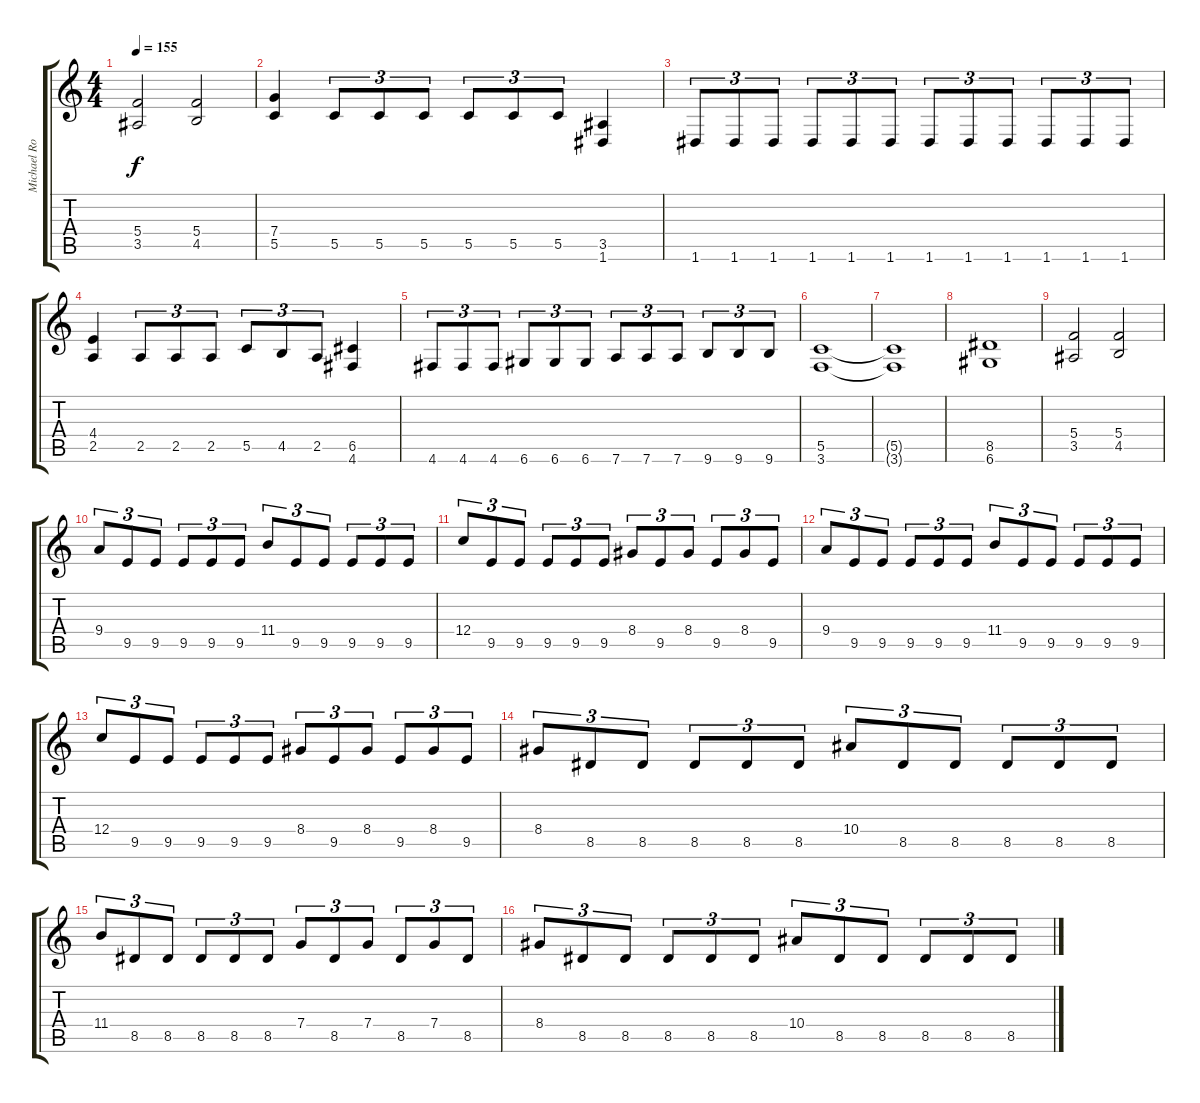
\track ("Michael Romeo - GUITARE RYTHMIQUE" "Michael Ro") {instrument distortionguitar}
\staff {score tabs}
\tuning (D4 A3 F3 C3 G2 D2) {hide}
\ts (4 4)
\tempo 155
\clef g2
\ks c
(5.4 3.5).2{dy f} (5.4 4.5).2 |
(7.4 5.5).4 5.5.8{tu (3 2)} 5.5.8{tu (3 2)} 5.5.8{tu (3 2)} 5.5.8{tu (3 2)} 5.5.8{tu (3 2)} 5.5.8{tu (3 2)} (3.5 1.6).4 |
1.6.8{tu (3 2)} 1.6.8{tu (3 2)} 1.6.8{tu (3 2)} 1.6.8{tu (3 2)} 1.6.8{tu (3 2)} 1.6.8{tu (3 2)} 1.6.8{tu (3 2)} 1.6.8{tu (3 2)} 1.6.8{tu (3 2)} 1.6.8{tu (3 2)} 1.6.8{tu (3 2)} 1.6.8{tu (3 2)} |
(4.4 2.5).4 2.5.8{tu (3 2)} 2.5.8{tu (3 2)} 2.5.8{tu (3 2)} 5.5.8{tu (3 2)} 4.5.8{tu (3 2)} 2.5.8{tu (3 2)} (6.5 4.6).4 |
4.6.8{tu (3 2)} 4.6.8{tu (3 2)} 4.6.8{tu (3 2)} 6.6.8{tu (3 2)} 6.6.8{tu (3 2)} 6.6.8{tu (3 2)} 7.6.8{tu (3 2)} 7.6.8{tu (3 2)} 7.6.8{tu (3 2)} 9.6.8{tu (3 2)} 9.6.8{tu (3 2)} 9.6.8{tu (3 2)} |
(5.5 3.6).1 |
(5.5{t} 3.6{t}).1 |
(8.5 6.6).1 |
(5.4 3.5).2 (5.4 4.5).2 |
9.4.8{tu (3 2)} 9.5.8{tu (3 2)} 9.5.8{tu (3 2)} 9.5.8{tu (3 2)} 9.5.8{tu (3 2)} 9.5.8{tu (3 2)} 11.4.8{tu (3 2)} 9.5.8{tu (3 2)} 9.5.8{tu (3 2)} 9.5.8{tu (3 2)} 9.5.8{tu (3 2)} 9.5.8{tu (3 2)} |
12.4.8{tu (3 2)} 9.5.8{tu (3 2)} 9.5.8{tu (3 2)} 9.5.8{tu (3 2)} 9.5.8{tu (3 2)} 9.5.8{tu (3 2)} 8.4.8{tu (3 2)} 9.5.8{tu (3 2)} 8.4.8{tu (3 2)} 9.5.8{tu (3 2)} 8.4.8{tu (3 2)} 9.5.8{tu (3 2)} |
9.4.8{tu (3 2)} 9.5.8{tu (3 2)} 9.5.8{tu (3 2)} 9.5.8{tu (3 2)} 9.5.8{tu (3 2)} 9.5.8{tu (3 2)} 11.4.8{tu (3 2)} 9.5.8{tu (3 2)} 9.5.8{tu (3 2)} 9.5.8{tu (3 2)} 9.5.8{tu (3 2)} 9.5.8{tu (3 2)} |
12.4.8{tu (3 2)} 9.5.8{tu (3 2)} 9.5.8{tu (3 2)} 9.5.8{tu (3 2)} 9.5.8{tu (3 2)} 9.5.8{tu (3 2)} 8.4.8{tu (3 2)} 9.5.8{tu (3 2)} 8.4.8{tu (3 2)} 9.5.8{tu (3 2)} 8.4.8{tu (3 2)} 9.5.8{tu (3 2)} |
8.4.8{tu (3 2)} 8.5.8{tu (3 2)} 8.5.8{tu (3 2)} 8.5.8{tu (3 2)} 8.5.8{tu (3 2)} 8.5.8{tu (3 2)} 10.4.8{tu (3 2)} 8.5.8{tu (3 2)} 8.5.8{tu (3 2)} 8.5.8{tu (3 2)} 8.5.8{tu (3 2)} 8.5.8{tu (3 2)} |
11.4.8{tu (3 2)} 8.5.8{tu (3 2)} 8.5.8{tu (3 2)} 8.5.8{tu (3 2)} 8.5.8{tu (3 2)} 8.5.8{tu (3 2)} 7.4.8{tu (3 2)} 8.5.8{tu (3 2)} 7.4.8{tu (3 2)} 8.5.8{tu (3 2)} 7.4.8{tu (3 2)} 8.5.8{tu (3 2)} |
8.4.8{tu (3 2)} 8.5.8{tu (3 2)} 8.5.8{tu (3 2)} 8.5.8{tu (3 2)} 8.5.8{tu (3 2)} 8.5.8{tu (3 2)} 10.4.8{tu (3 2)} 8.5.8{tu (3 2)} 8.5.8{tu (3 2)} 8.5.8{tu (3 2)} 8.5.8{tu (3 2)} 8.5.8{tu (3 2)}
